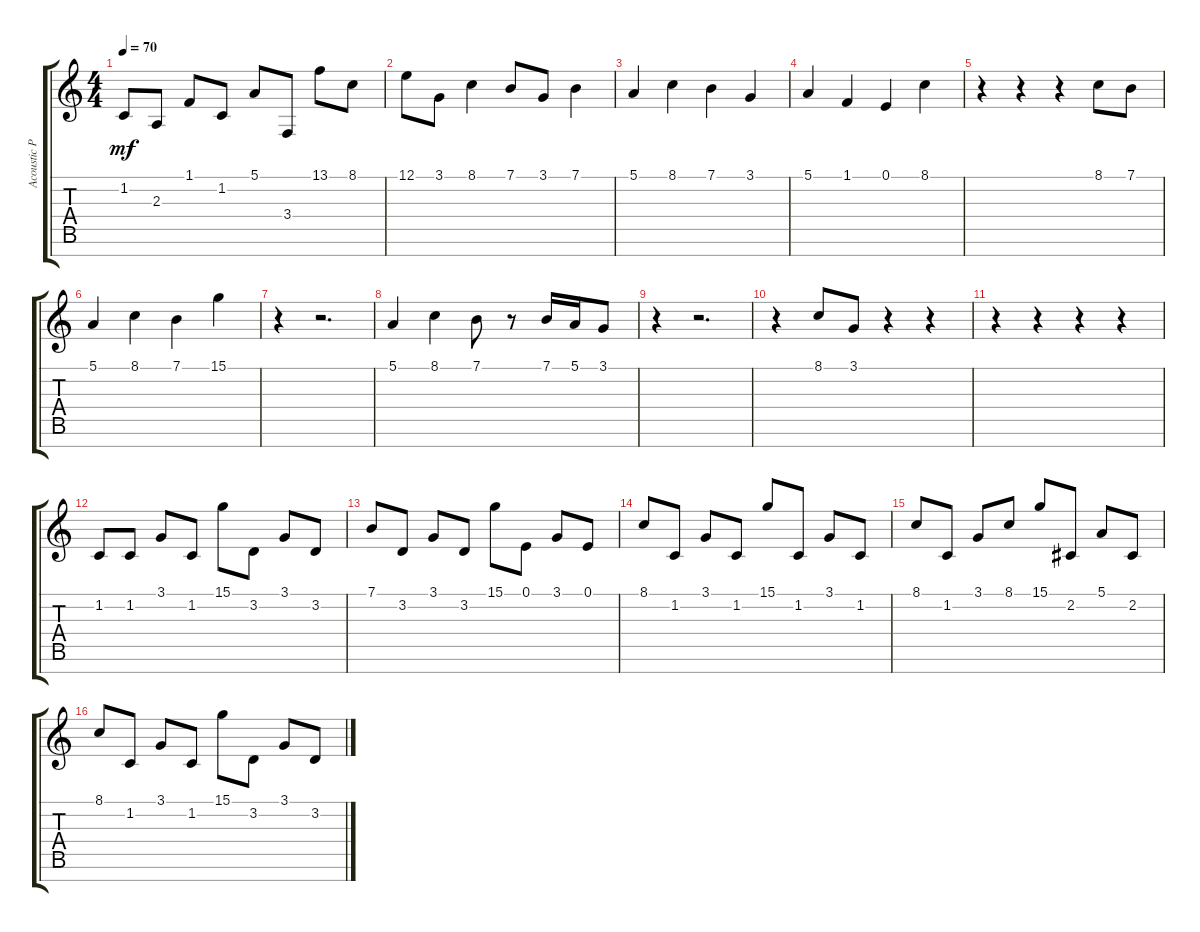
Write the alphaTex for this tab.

\track ("Acoustic Piano (Staff 1)" "Acoustic P") {instrument acousticgrandpiano}
\staff {score tabs}
\tuning (E4 B3 G3 D3 A2 E2 B1) {hide}
\ts (4 4)
\tempo 70
\clef g2
\ks c
1.2.8{dy mf} 2.3.8 1.1.8 1.2.8 5.1.8 3.4.8 13.1.8 8.1.8 |
12.1.8 3.1.8 8.1.4 7.1.8 3.1.8 7.1.4 |
5.1.4 8.1.4 7.1.4 3.1.4 |
5.1.4 1.1.4 0.1.4 8.1.4 |
r.4 r.4 r.4 8.1.8 7.1.8 |
5.1.4 8.1.4 7.1.4 15.1.4 |
r.4 r.2{d} |
5.1.4 8.1.4 7.1.8 r.8 7.1.16 5.1.16 3.1.8 |
r.4 r.2{d} |
r.4 8.1.8 3.1.8 r.4 r.4 |
r.4 r.4 r.4 r.4 |
1.2.8 1.2.8 3.1.8 1.2.8 15.1.8 3.2.8 3.1.8 3.2.8 |
7.1.8 3.2.8 3.1.8 3.2.8 15.1.8 0.1.8 3.1.8 0.1.8 |
8.1.8 1.2.8 3.1.8 1.2.8 15.1.8 1.2.8 3.1.8 1.2.8 |
8.1.8 1.2.8 3.1.8 8.1.8 15.1.8 2.2.8 5.1.8 2.2.8 |
8.1.8 1.2.8 3.1.8 1.2.8 15.1.8 3.2.8 3.1.8 3.2.8
